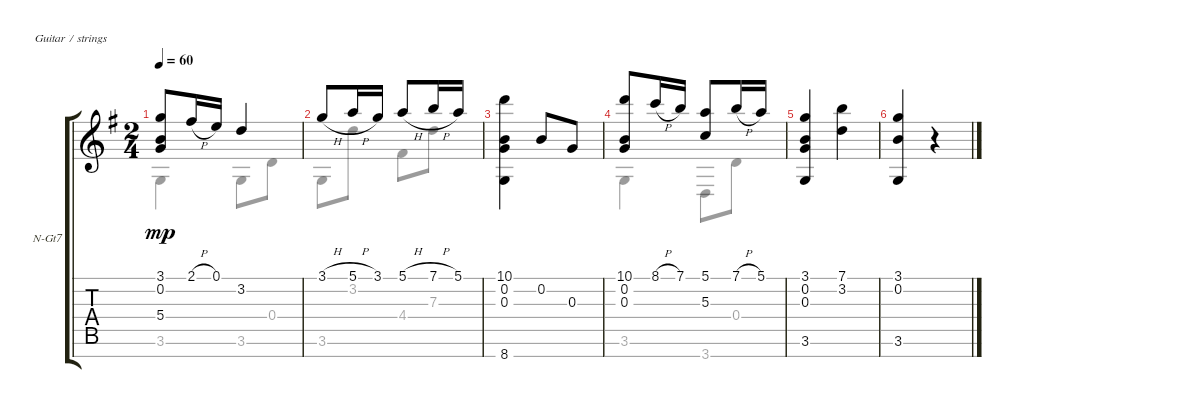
\defaultSystemsLayout 4
\bracketExtendMode groupsimilarinstruments
\firstSystemTrackNameOrientation horizontal
\otherSystemsTrackNameOrientation horizontal
\track ("Nylon Guitar" "N-Gt7") {instrument acousticguitarnylon}
\staff {score tabs}
\tuning (E4 B3 G3 D3 A2 E2 B1)
\voice
\ts (2 4)
\tempo 60
\clef g2
\ks g
(5.4 0.2 3.1).8{dy mp} 2.1{h}.16 0.1.16 3.2.4 |
3.1{h}.8 5.1{h}.16 3.1.16 5.1{h}.8 7.1{h}.16 5.1.16 |
(10.1 0.2 0.3 8.7).4 0.2.8 0.3.8 |
(0.3 0.2 10.1).8 8.1{h}.16 7.1.16 (5.1 5.3).8 7.1{h}.16 5.1.16 |
(3.1 0.2 0.3 3.6).4 (3.2 7.1).4 |
(3.1 0.2 3.6).4 r.4
\voice
\clef g2
\ottava regular
\simile none
\ks g
3.6.4{dy mp} 3.6.8 0.4.8 |
3.6.8 3.2.8 4.4.8 7.3.8 |
|
3.6.4 3.7.8 0.4.8 |
|
